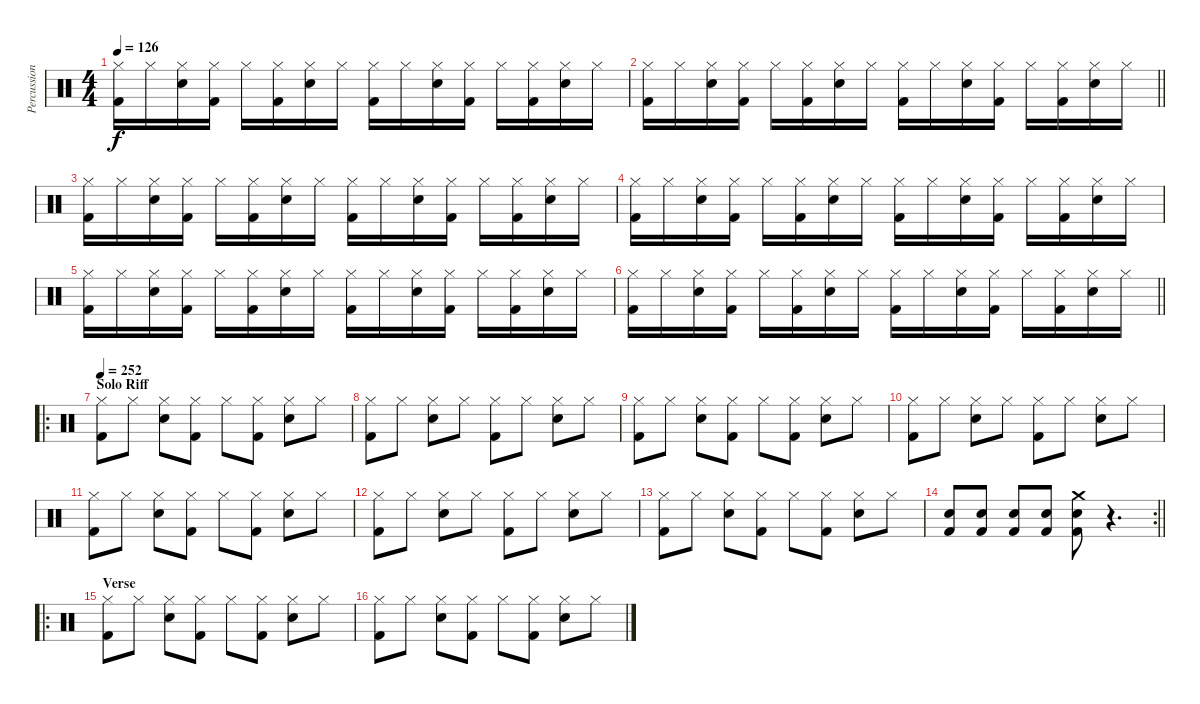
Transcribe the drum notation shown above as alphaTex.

\track ("Percussion" "Percussion") {instrument percussion}
\staff {score}
\articulation defaults
\ts (4 4)
\tempo 126
\clef neutral
\ks c
("Kick (hit) 2" "Hi-Hat (closed)").16{dy f} "Hi-Hat (closed)".16 ("Snare (hit) 2" "Hi-Hat (closed)").16 ("Kick (hit) 2" "Hi-Hat (closed)").16 "Hi-Hat (closed)".16 ("Kick (hit) 2" "Hi-Hat (closed)").16 ("Snare (hit) 2" "Hi-Hat (closed)").16 "Hi-Hat (closed)".16 ("Kick (hit) 2" "Hi-Hat (closed)").16 "Hi-Hat (closed)".16 ("Snare (hit) 2" "Hi-Hat (closed)").16 ("Kick (hit) 2" "Hi-Hat (closed)").16 "Hi-Hat (closed)".16 ("Kick (hit) 2" "Hi-Hat (closed)").16 ("Snare (hit) 2" "Hi-Hat (closed)").16 "Hi-Hat (closed)".16 |
\barLineRight lightlight
("Kick (hit) 2" "Hi-Hat (closed)").16 "Hi-Hat (closed)".16 ("Snare (hit) 2" "Hi-Hat (closed)").16 ("Kick (hit) 2" "Hi-Hat (closed)").16 "Hi-Hat (closed)".16 ("Kick (hit) 2" "Hi-Hat (closed)").16 ("Snare (hit) 2" "Hi-Hat (closed)").16 "Hi-Hat (closed)".16 ("Kick (hit) 2" "Hi-Hat (closed)").16 "Hi-Hat (closed)".16 ("Snare (hit) 2" "Hi-Hat (closed)").16 ("Kick (hit) 2" "Hi-Hat (closed)").16 "Hi-Hat (closed)".16 ("Kick (hit) 2" "Hi-Hat (closed)").16 ("Snare (hit) 2" "Hi-Hat (closed)").16 "Hi-Hat (closed)".16 |
("Kick (hit) 2" "Hi-Hat (closed)").16 "Hi-Hat (closed)".16 ("Snare (hit) 2" "Hi-Hat (closed)").16 ("Kick (hit) 2" "Hi-Hat (closed)").16 "Hi-Hat (closed)".16 ("Kick (hit) 2" "Hi-Hat (closed)").16 ("Snare (hit) 2" "Hi-Hat (closed)").16 "Hi-Hat (closed)".16 ("Kick (hit) 2" "Hi-Hat (closed)").16 "Hi-Hat (closed)".16 ("Snare (hit) 2" "Hi-Hat (closed)").16 ("Kick (hit) 2" "Hi-Hat (closed)").16 "Hi-Hat (closed)".16 ("Kick (hit) 2" "Hi-Hat (closed)").16 ("Snare (hit) 2" "Hi-Hat (closed)").16 "Hi-Hat (closed)".16 |
("Kick (hit) 2" "Hi-Hat (closed)").16 "Hi-Hat (closed)".16 ("Snare (hit) 2" "Hi-Hat (closed)").16 ("Kick (hit) 2" "Hi-Hat (closed)").16 "Hi-Hat (closed)".16 ("Kick (hit) 2" "Hi-Hat (closed)").16 ("Snare (hit) 2" "Hi-Hat (closed)").16 "Hi-Hat (closed)".16 ("Kick (hit) 2" "Hi-Hat (closed)").16 "Hi-Hat (closed)".16 ("Snare (hit) 2" "Hi-Hat (closed)").16 ("Kick (hit) 2" "Hi-Hat (closed)").16 "Hi-Hat (closed)".16 ("Kick (hit) 2" "Hi-Hat (closed)").16 ("Snare (hit) 2" "Hi-Hat (closed)").16 "Hi-Hat (closed)".16 |
("Kick (hit) 2" "Hi-Hat (closed)").16 "Hi-Hat (closed)".16 ("Snare (hit) 2" "Hi-Hat (closed)").16 ("Kick (hit) 2" "Hi-Hat (closed)").16 "Hi-Hat (closed)".16 ("Kick (hit) 2" "Hi-Hat (closed)").16 ("Snare (hit) 2" "Hi-Hat (closed)").16 "Hi-Hat (closed)".16 ("Kick (hit) 2" "Hi-Hat (closed)").16 "Hi-Hat (closed)".16 ("Snare (hit) 2" "Hi-Hat (closed)").16 ("Kick (hit) 2" "Hi-Hat (closed)").16 "Hi-Hat (closed)".16 ("Kick (hit) 2" "Hi-Hat (closed)").16 ("Snare (hit) 2" "Hi-Hat (closed)").16 "Hi-Hat (closed)".16 |
\barLineRight lightlight
("Kick (hit) 2" "Hi-Hat (closed)").16 "Hi-Hat (closed)".16 ("Snare (hit) 2" "Hi-Hat (closed)").16 ("Kick (hit) 2" "Hi-Hat (closed)").16 "Hi-Hat (closed)".16 ("Kick (hit) 2" "Hi-Hat (closed)").16 ("Snare (hit) 2" "Hi-Hat (closed)").16 "Hi-Hat (closed)".16 ("Kick (hit) 2" "Hi-Hat (closed)").16 "Hi-Hat (closed)".16 ("Snare (hit) 2" "Hi-Hat (closed)").16 ("Kick (hit) 2" "Hi-Hat (closed)").16 "Hi-Hat (closed)".16 ("Kick (hit) 2" "Hi-Hat (closed)").16 ("Snare (hit) 2" "Hi-Hat (closed)").16 "Hi-Hat (closed)".16 |
\ro
\section ("" "Solo Riff")
\tempo 252
("Kick (hit) 2" "Hi-Hat (closed)").8 "Hi-Hat (closed)".8 ("Snare (hit) 2" "Hi-Hat (closed)").8 ("Kick (hit) 2" "Hi-Hat (closed)").8 "Hi-Hat (closed)".8 ("Kick (hit) 2" "Hi-Hat (closed)").8 ("Snare (hit) 2" "Hi-Hat (closed)").8 "Hi-Hat (closed)".8 |
("Kick (hit) 2" "Hi-Hat (closed)").8 "Hi-Hat (closed)".8 ("Snare (hit) 2" "Hi-Hat (closed)").8 "Hi-Hat (closed)".8 ("Kick (hit) 2" "Hi-Hat (closed)").8 "Hi-Hat (closed)".8 ("Snare (hit) 2" "Hi-Hat (closed)").8 "Hi-Hat (closed)".8 |
("Kick (hit) 2" "Hi-Hat (closed)").8 "Hi-Hat (closed)".8 ("Snare (hit) 2" "Hi-Hat (closed)").8 ("Kick (hit) 2" "Hi-Hat (closed)").8 "Hi-Hat (closed)".8 ("Kick (hit) 2" "Hi-Hat (closed)").8 ("Snare (hit) 2" "Hi-Hat (closed)").8 "Hi-Hat (closed)".8 |
("Kick (hit) 2" "Hi-Hat (closed)").8 "Hi-Hat (closed)".8 ("Snare (hit) 2" "Hi-Hat (closed)").8 "Hi-Hat (closed)".8 ("Kick (hit) 2" "Hi-Hat (closed)").8 "Hi-Hat (closed)".8 ("Snare (hit) 2" "Hi-Hat (closed)").8 "Hi-Hat (closed)".8 |
("Kick (hit) 2" "Hi-Hat (closed)").8 "Hi-Hat (closed)".8 ("Snare (hit) 2" "Hi-Hat (closed)").8 ("Kick (hit) 2" "Hi-Hat (closed)").8 "Hi-Hat (closed)".8 ("Kick (hit) 2" "Hi-Hat (closed)").8 ("Snare (hit) 2" "Hi-Hat (closed)").8 "Hi-Hat (closed)".8 |
("Kick (hit) 2" "Hi-Hat (closed)").8 "Hi-Hat (closed)".8 ("Snare (hit) 2" "Hi-Hat (closed)").8 "Hi-Hat (closed)".8 ("Kick (hit) 2" "Hi-Hat (closed)").8 "Hi-Hat (closed)".8 ("Snare (hit) 2" "Hi-Hat (closed)").8 "Hi-Hat (closed)".8 |
("Kick (hit) 2" "Hi-Hat (closed)").8 "Hi-Hat (closed)".8 ("Snare (hit) 2" "Hi-Hat (closed)").8 ("Kick (hit) 2" "Hi-Hat (closed)").8 "Hi-Hat (closed)".8 ("Kick (hit) 2" "Hi-Hat (closed)").8 ("Snare (hit) 2" "Hi-Hat (closed)").8 "Hi-Hat (closed)".8 |
\rc 2
\barLineRight lightlight
("Kick (hit) 2" "Snare (hit) 2").8 ("Kick (hit) 2" "Snare (hit) 2").8 ("Kick (hit) 2" "Snare (hit) 2").8 ("Kick (hit) 2" "Snare (hit) 2").8 ("Kick (hit) 2" "Snare (hit) 2" "Crash medium (hit)").8 r.4{d} |
\ro
\section ("" "Verse")
("Kick (hit) 2" "Hi-Hat (closed)").8 "Hi-Hat (closed)".8 ("Snare (hit) 2" "Hi-Hat (closed)").8 ("Kick (hit) 2" "Hi-Hat (closed)").8 "Hi-Hat (closed)".8 ("Kick (hit) 2" "Hi-Hat (closed)").8 ("Snare (hit) 2" "Hi-Hat (closed)").8 "Hi-Hat (closed)".8 |
("Kick (hit) 2" "Hi-Hat (closed)").8 "Hi-Hat (closed)".8 ("Snare (hit) 2" "Hi-Hat (closed)").8 ("Kick (hit) 2" "Hi-Hat (closed)").8 "Hi-Hat (closed)".8 ("Kick (hit) 2" "Hi-Hat (closed)").8 ("Snare (hit) 2" "Hi-Hat (closed)").8 "Hi-Hat (closed)".8
